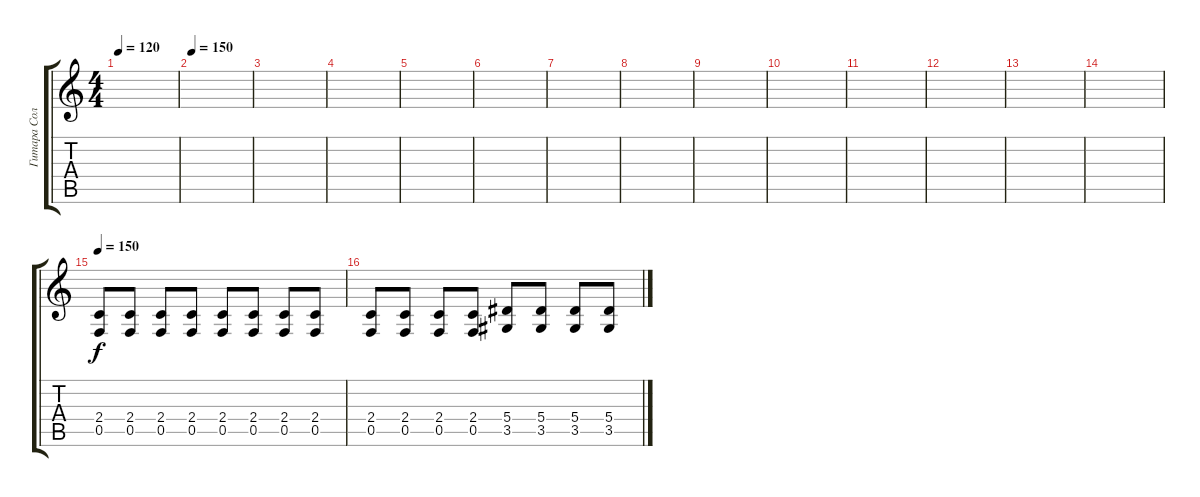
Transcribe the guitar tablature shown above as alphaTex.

\track ("Гитара Соло" "Гитара Сол") {instrument acousticguitarsteel}
\staff {score tabs}
\tuning (C4 G3 Eb3 Bb2 F2 C2) {hide}
\ts (4 4)
\tempo 120
\clef g2
\ks c
|
\tempo 150
|
|
|
|
|
|
|
|
|
|
|
|
|
\tempo 150
(2.4 0.5).8{instrument overdrivenguitar} (2.4 0.5).8 (2.4 0.5).8 (2.4 0.5).8 (2.4 0.5).8 (2.4 0.5).8 (2.4 0.5).8 (2.4 0.5).8 |
(2.4 0.5).8 (2.4 0.5).8 (2.4 0.5).8 (2.4 0.5).8 (5.4 3.5).8 (5.4 3.5).8 (5.4 3.5).8 (5.4 3.5).8
